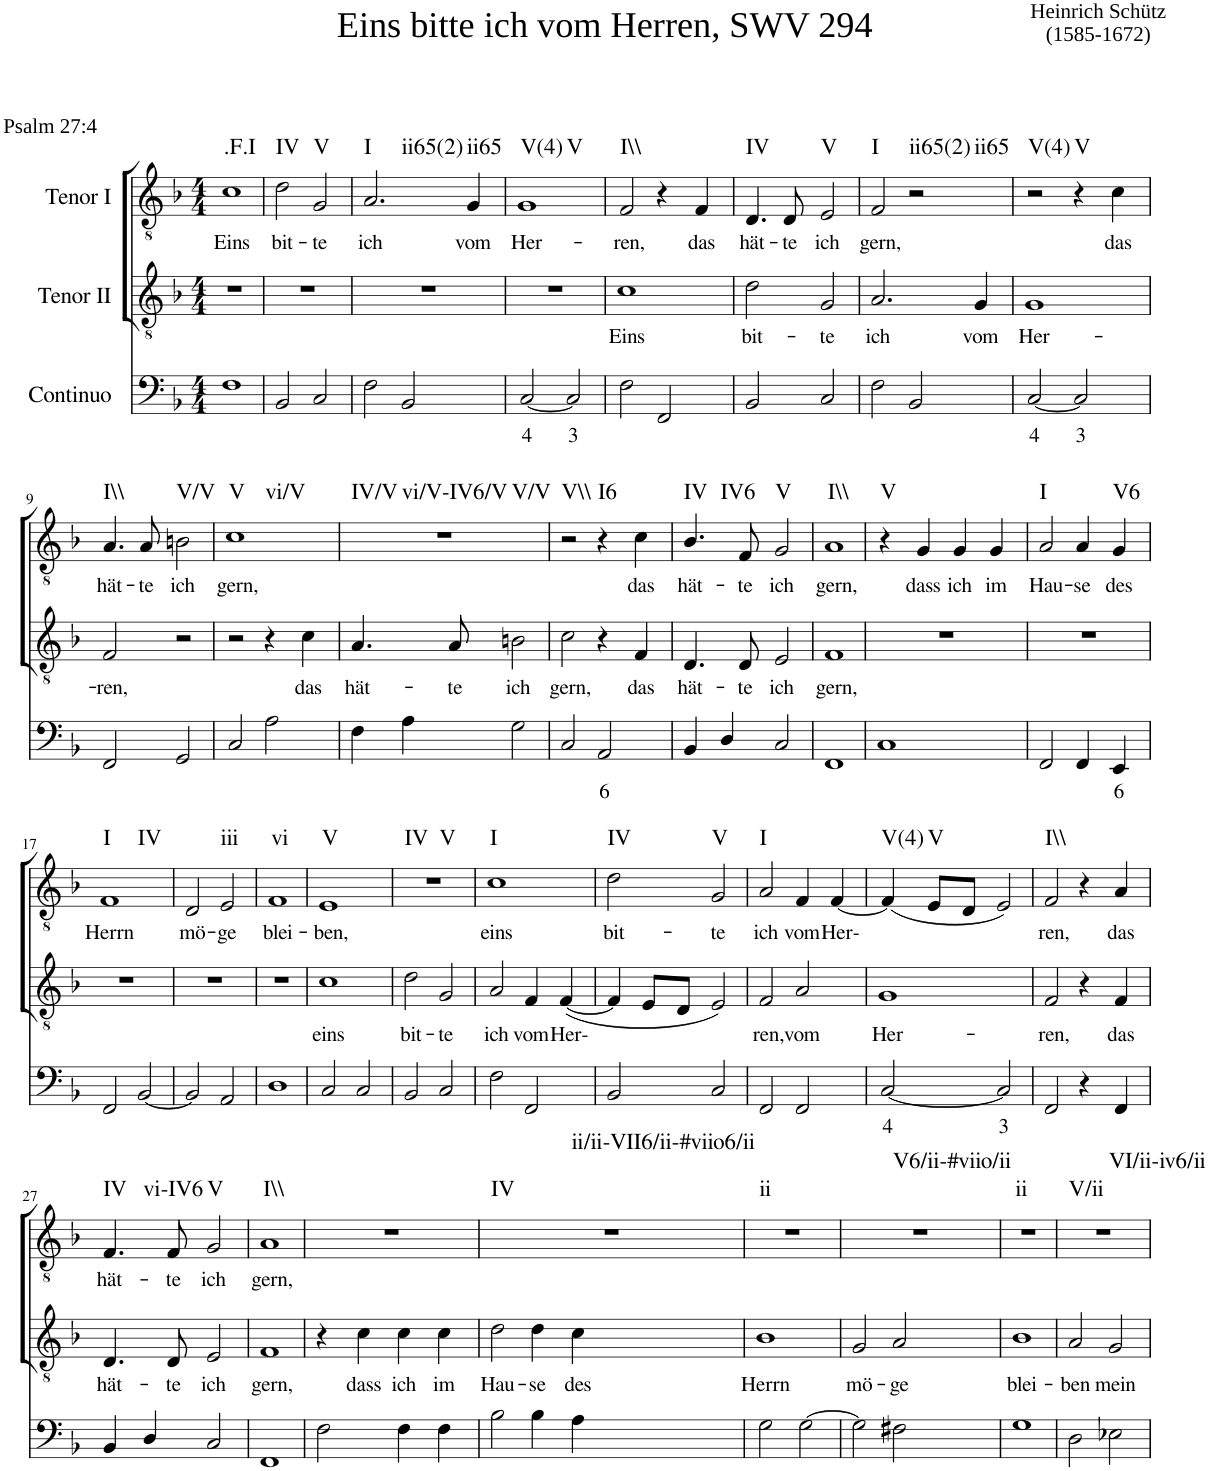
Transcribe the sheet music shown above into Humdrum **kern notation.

**kern	**text	**kern	**text	**kern	**text	**harte
*part3	*part3	*part2	*part2	*part1	*part1	*part1
*staff3	*staff3	*staff2	*staff2	*staff1	*staff1	*
*I"Continuo	*	*I"Tenor II	*	*I"Tenor I	*	*
*clefF4	*	*clefGv2	*	*clefGv2	*	*
*k[b-]	*	*k[b-]	*	*k[b-]	*	*
*M4/4	*	*M4/4	*	*M4/4	*	*
=1	=1	=1	=1	=1	=1	=1
!	!	!	!	!LO:TX:a:t=Eins bitte ich vom Herren, SWV 294	!	!
!	!	!	!	!LO:TX:a:t=Heinrich Schütz	!	!
!	!	!	!	!LO:TX:a:t=(1585-1672)	!	!
!	!	!	!	!LO:TX:a:t=Psalm 27&colon;4	!	!
!	!	!	!	!	!LO:LY:b	!LO:H:kt=.F.I
1F	.	1r	.	1c	Eins	N
=2	=2	=2	=2	=2	=2	=2
!	!	!	!	!	!LO:LY:b	!LO:H:kt=IV
2BB-/	.	1r	.	2d\	bit-	N
!	!	!	!	!	!LO:LY:b	!LO:H:kt=V
2C/	.	.	.	2G/	te	N
=3	=3	=3	=3	=3	=3	=3
!	!	!	!	!	!LO:LY:b	!LO:H:n=1:kt=I
!	!	!	!	!	!	!LO:H:n=2:kt=ii65(2)
2F\	.	1r	.	2.A/	ich	N N
2BB-/	.	.	.	.	.	.
!	!	!	!	!	!LO:LY:b	!LO:H:kt=ii65
.	.	.	.	4G/	vom	N
=4	=4	=4	=4	=4	=4	=4
!	!LO:LY:b	!	!	!	!LO:LY:b	!LO:H:n=1:kt=V(4)
!	!	!	!	!	!	!LO:H:n=2:kt=V
[2C/	4	1r	.	1G	Her-	N N
!	!LO:LY:b	!	!	!	!	!
2C/]	3	.	.	.	.	.
=5	=5	=5	=5	=5	=5	=5
!	!	!	!LO:LY:b	!	!LO:LY:b	!LO:H:kt=I\\
2F\	.	1c	Eins	2F/	ren,	N
2FF/	.	.	.	4r	.	.
!	!	!	!	!	!LO:LY:b	!
.	.	.	.	4F/	das	.
=6	=6	=6	=6	=6	=6	=6
!	!	!	!LO:LY:b	!	!LO:LY:b	!LO:H:kt=IV
2BB-/	.	2d\	bit-	4.D/	hät-	N
!	!	!	!	!	!LO:LY:b	!
.	.	.	.	8D/	te	.
!	!	!	!LO:LY:b	!	!LO:LY:b	!LO:H:kt=V
2C/	.	2G/	te	2E/	ich	N
=7	=7	=7	=7	=7	=7	=7
!	!	!	!LO:LY:b	!	!LO:LY:b	!LO:H:kt=I
2F\	.	2.A/	ich	2F/	gern,	N
!	!	!	!	!	!	!LO:H:n=1:kt=ii65(2)
!	!	!	!	!	!	!LO:H:n=2:kt=ii65
2BB-/	.	.	.	2r	.	N N
!	!	!	!LO:LY:b	!	!	!
.	.	4G/	vom	.	.	.
=8	=8	=8	=8	=8	=8	=8
!	!LO:LY:b	!	!LO:LY:b	!	!	!LO:H:kt=V(4)
[2C/	4	1G	Her-	2r	.	N
!	!LO:LY:b	!	!	!	!	!LO:H:kt=V
2C/]	3	.	.	4r	.	N
!	!	!	!	!	!LO:LY:b	!
.	.	.	.	4c\	das	.
!!LO:LB:g=z
=9	=9	=9	=9	=9	=9	=9
!	!	!	!LO:LY:b	!	!LO:LY:b	!LO:H:kt=I\\
2FF/	.	2F/	ren,	4.A/	hät-	N
!	!	!	!	!	!LO:LY:b	!
.	.	.	.	8A/	te	.
!	!	!	!	!	!LO:LY:b	!LO:H:kt=V/V
2GG/	.	2r	.	2Bn\	ich	N
=10	=10	=10	=10	=10	=10	=10
!	!	!	!	!	!LO:LY:b	!LO:H:n=1:kt=V
!	!	!	!	!	!	!LO:H:n=2:kt=vi/V
2C/	.	2r	.	1c	gern,	N N
2A\	.	4r	.	.	.	.
!	!	!	!LO:LY:b	!	!	!
.	.	4c\	das	.	.	.
=11	=11	=11	=11	=11	=11	=11
!	!	!	!LO:LY:b	!	!	!LO:H:n=1:kt=IV/V
!	!	!	!	!	!	!LO:H:n=2:kt=vi/V-IV6/V
!	!	!	!	!	!	!LO:H:n=3:kt=V/V
4F\	.	4.A/	hät-	1r	.	N N N
4A\	.	.	.	.	.	.
!	!	!	!LO:LY:b	!	!	!
.	.	8A/	te	.	.	.
!	!	!	!LO:LY:b	!	!	!
2G\	.	2Bn\	ich	.	.	.
=12	=12	=12	=12	=12	=12	=12
!	!	!	!LO:LY:b	!	!	!LO:H:kt=V\\
2C/	.	2c\	gern,	2r	.	N
!	!LO:LY:b	!	!	!	!	!LO:H:kt=I6
2AA/	6	4r	.	4r	.	N
!	!	!	!LO:LY:b	!	!LO:LY:b	!
.	.	4F/	das	4c\	das	.
=13	=13	=13	=13	=13	=13	=13
!	!	!	!LO:LY:b	!	!LO:LY:b	!LO:H:n=1:kt=IV
!	!	!	!	!	!	!LO:H:n=2:kt=IV6
4BB-/	.	4.D/	hät-	4.B-/	hät-	N N
4D/	.	.	.	.	.	.
!	!	!	!LO:LY:b	!	!LO:LY:b	!
.	.	8D/	te	8F/	te	.
!	!	!	!LO:LY:b	!	!LO:LY:b	!LO:H:kt=V
2C/	.	2E/	ich	2G/	ich	N
=14	=14	=14	=14	=14	=14	=14
!	!	!	!LO:LY:b	!	!LO:LY:b	!LO:H:kt=I\\
1FF	.	1F	gern,	1A	gern,	N
=15	=15	=15	=15	=15	=15	=15
!	!	!	!	!	!	!LO:H:kt=V
1C	.	1r	.	4r	.	N
!	!	!	!	!	!LO:LY:b	!
.	.	.	.	4G/	dass	.
!	!	!	!	!	!LO:LY:b	!
.	.	.	.	4G/	ich	.
!	!	!	!	!	!LO:LY:b	!
.	.	.	.	4G/	im	.
=16	=16	=16	=16	=16	=16	=16
!	!	!	!	!	!LO:LY:b	!LO:H:kt=I
2FF/	.	1r	.	2A/	Hau-	N
!	!	!	!	!	!LO:LY:b	!
4FF/	.	.	.	4A/	se	.
!	!LO:LY:b	!	!	!	!LO:LY:b	!LO:H:kt=V6
4EE/	6	.	.	4G/	des	N
!!LO:LB:g=z
=17	=17	=17	=17	=17	=17	=17
!	!	!	!	!	!LO:LY:b	!LO:H:n=1:kt=I
!	!	!	!	!	!	!LO:H:n=2:kt=IV
2FF/	.	1r	.	1F	Herrn	N N
[2BB-/	.	.	.	.	.	.
=18	=18	=18	=18	=18	=18	=18
!	!	!	!	!	!LO:LY:b	!
2BB-/]	.	1r	.	2D/	mö-	.
!	!	!	!	!	!LO:LY:b	!LO:H:kt=iii
2AA/	.	.	.	2E/	ge	N
=19	=19	=19	=19	=19	=19	=19
!	!	!	!	!	!LO:LY:b	!LO:H:kt=vi
1D	.	1r	.	1F	blei-	N
=20	=20	=20	=20	=20	=20	=20
!	!	!	!LO:LY:b	!	!LO:LY:b	!LO:H:kt=V
2C/	.	1c	eins	1E	ben,	N
2C/	.	.	.	.	.	.
=21	=21	=21	=21	=21	=21	=21
!	!	!	!LO:LY:b	!	!	!LO:H:n=1:kt=IV
!	!	!	!	!	!	!LO:H:n=2:kt=V
2BB-/	.	2d\	bit-	1r	.	N N
!	!	!	!LO:LY:b	!	!	!
2C/	.	2G/	te	.	.	.
=22	=22	=22	=22	=22	=22	=22
!	!	!	!LO:LY:b	!	!LO:LY:b	!LO:H:kt=I
2F\	.	2A/	ich	1c	eins	N
!	!	!	!LO:LY:b	!	!	!
2FF/	.	4F/	vom	.	.	.
!	!	!	!LO:LY:b	!	!	!
.	.	([4F/	Her-	.	.	.
=23	=23	=23	=23	=23	=23	=23
!	!	!	!	!	!LO:LY:b	!LO:H:kt=IV
2BB-/	.	4F/]	.	2d\	bit-	N
.	.	8E/L	.	.	.	.
.	.	8D/J	.	.	.	.
!	!	!	!	!	!LO:LY:b	!LO:H:kt=V
2C/	.	2E/)	.	2G/	te	N
=24	=24	=24	=24	=24	=24	=24
!	!	!	!LO:LY:b	!	!LO:LY:b	!LO:H:kt=I
2FF/	.	2F/	ren,	2A/	ich	N
!	!	!	!LO:LY:b	!	!LO:LY:b	!
2FF/	.	2A/	vom	4F/	vom	.
!	!	!	!	!	!LO:LY:b	!
.	.	.	.	[4F/	Her-	.
=25	=25	=25	=25	=25	=25	=25
!	!LO:LY:b	!	!LO:LY:b	!	!	!LO:H:kt=V(4)
[2C/	4	1G	Her-	(4F/]	.	N
!	!	!	!	!	!	!LO:H:kt=V
.	.	.	.	8E/L	.	N
.	.	.	.	8D/J	.	.
!	!LO:LY:b	!	!	!	!	!
2C/]	3	.	.	2E/)	.	.
=26	=26	=26	=26	=26	=26	=26
!	!	!	!LO:LY:b	!	!LO:LY:b	!LO:H:kt=I\\
2FF/	.	2F/	ren,	2F/	ren,	N
4r	.	4r	.	4r	.	.
!	!	!	!LO:LY:b	!	!LO:LY:b	!
4FF/	.	4F/	das	4A/	das	.
!!LO:LB:g=z
=27	=27	=27	=27	=27	=27	=27
!	!	!	!LO:LY:b	!	!LO:LY:b	!LO:H:n=1:kt=IV
!	!	!	!	!	!	!LO:H:n=2:kt=vi-IV6
4BB-/	.	4.D/	hät-	4.F/	hät-	N N
4D/	.	.	.	.	.	.
!	!	!	!LO:LY:b	!	!LO:LY:b	!
.	.	8D/	te	8F/	te	.
!	!	!	!LO:LY:b	!	!LO:LY:b	!LO:H:kt=V
2C/	.	2E/	ich	2G/	ich	N
=28	=28	=28	=28	=28	=28	=28
!	!	!	!LO:LY:b	!	!LO:LY:b	!LO:H:kt=I\\
1FF	.	1F	gern,	1A	gern,	N
=29	=29	=29	=29	=29	=29	=29
2F\	.	4r	.	1r	.	.
!	!	!	!LO:LY:b	!	!	!
.	.	4c\	dass	.	.	.
!	!	!	!LO:LY:b	!	!	!
4F\	.	4c\	ich	.	.	.
!	!	!	!LO:LY:b	!	!	!
4F\	.	4c\	im	.	.	.
=30	=30	=30	=30	=30	=30	=30
!	!	!	!LO:LY:b	!	!	!LO:H:n=1:kt=IV
!	!	!	!	!	!	!LO:H:n=2:kt=ii/ii-VII6/ii-#viio6/ii
2B-\	.	2d\	Hau-	1r	.	N N
!	!	!	!LO:LY:b	!	!	!
4B-\	.	4d\	se	.	.	.
!	!	!	!LO:LY:b	!	!	!
4A\	.	4c\	des	.	.	.
=31	=31	=31	=31	=31	=31	=31
!	!	!	!LO:LY:b	!	!	!LO:H:kt=ii
2G\	.	1B-	Herrn	1r	.	N
[2G\	.	.	.	.	.	.
=32	=32	=32	=32	=32	=32	=32
!	!	!	!LO:LY:b	!	!	!LO:H:kt=V6/ii-#viio/ii
2G\]	.	2G/	mö-	1r	.	N
!	!	!	!LO:LY:b	!	!	!
2F#X\	.	2A/	ge	.	.	.
=33	=33	=33	=33	=33	=33	=33
!	!	!	!LO:LY:b	!	!	!LO:H:kt=ii
1G	.	1B-	blei-	1r	.	N
=34	=34	=34	=34	=34	=34	=34
!	!	!	!LO:LY:b	!	!	!LO:H:n=1:kt=V/ii
!	!	!	!	!	!	!LO:H:n=2:kt=VI/ii-iv6/ii
2D\	.	2A/	ben	1r	.	N N
!	!	!	!LO:LY:b	!	!	!
2E-X\	.	2G/	mein	.	.	.
=	=	=	=	=	=	=
*-	*-	*-	*-	*-	*-	*-
